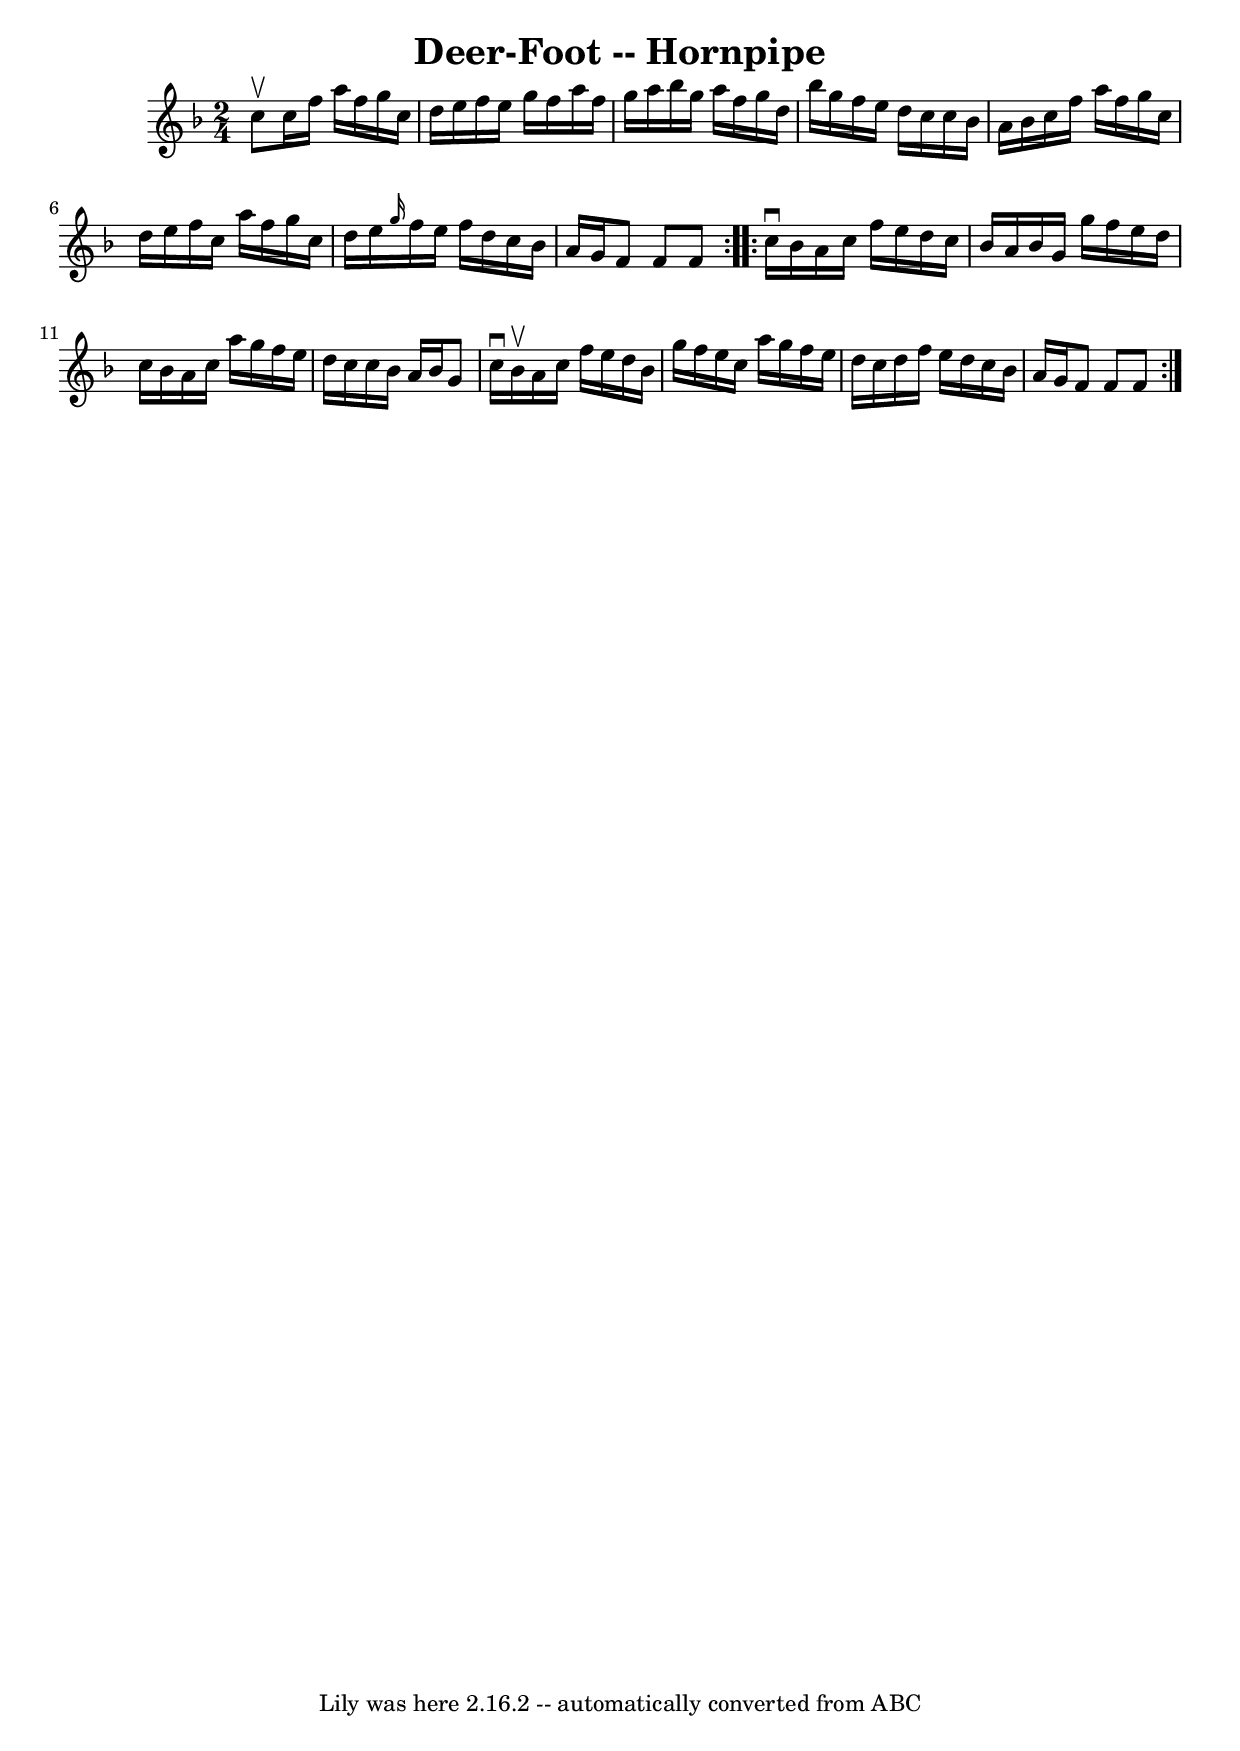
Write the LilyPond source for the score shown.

\version "2.16.2"
\include "Mammoth.ily"
\header {
  %% book = "Cole's 1000 Fiddle Tunes"
  crossRefNumber = "1"
  footnotes = ""
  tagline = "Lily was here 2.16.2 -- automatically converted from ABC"
  title = "Deer-Foot -- Hornpipe"

}
voicedefault =  {



  \repeat volta 2 {

    \time 2/4 
    \key f \major     c''8^\upbow  |
    c''16 f''16 a''16         f''16 g''16 c''16 d''16 e''16   |
    f''16 e''16 g''16        f''16 a''16 f''16 g''16 a''16   |
    bes''16 g''16         a''16 f''16 g''16 d''16 bes''16 g''16   |
    f''16 e''16      d''16 c''16 c''16 bes'16 a'16 bes'16   |
    c''16         f''16 a''16 f''16 g''16 c''16 d''16 e''16   |
    f''16        c''16 a''16 f''16 g''16 c''16 d''16 e''16   |
    
    \grace { g''16  
	   } f''16 e''16 f''16 d''16 c''16 bes'16         a'16 g'16   |
    f'8 f'8 f'8  
  }     
  \repeat volta 2 {     c''16^\downbow bes'16   |
    a'16 c''16 f''16 e''16 d''16         c''16 bes'16 a'16   |
    bes'16 g'16 g''16 f''16 e''16        d''16 c''16 bes'16   |
    a'16 c''16 a''16 g''16 f''16       e''16 d''16 c''16   |
    c''16 bes'16 a'16 bes'16 g'8       c''16^\downbow bes'16^\upbow  |
    a'16 c''16 f''16 e''16      d''16 bes'16 g''16 f''16   |
    e''16 c''16 a''16         g''16 f''16 e''16 d''16 c''16   |
    d''16 f''16 e''16        d''16 c''16 bes'16 a'16 g'16   |
    f'8 f'8 f'8  
  }   

}

\score{
  <<

    \context Staff="default"
    {
      \voicedefault 
      
    }

  >>
  \layout {
    
  }
  \midi {
  }

}
